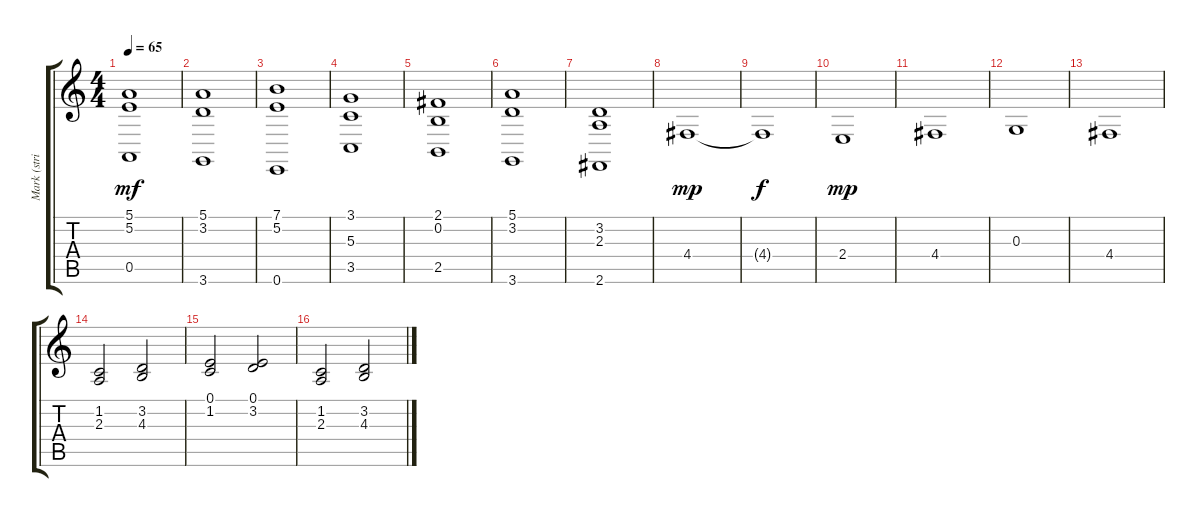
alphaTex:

\track ("Mark (strings)" "Mark (stri") {instrument synthstrings1}
\staff {score tabs}
\tuning (E4 B3 G3 D3 A2 E2) {hide}
\ts (4 4)
\tempo 65
\clef g2
\ks c
(5.1 5.2 0.5).1{dy mf} |
(5.1 3.2 3.6).1 |
(7.1 5.2 0.6).1 |
(3.1 5.3 3.5).1 |
(2.1 0.2 2.5).1 |
(5.1 3.2 3.6).1 |
(3.2 2.3 2.6).1 |
4.4.1{dy mp volume 16 balance 2 instrument stringensemble2} |
4.4{t}.1{dy f} |
2.4.1{dy mp} |
4.4.1 |
0.3.1 |
4.4.1 |
(1.2 2.3).2 (3.2 4.3).2 |
(0.1 1.2).2 (0.1 3.2).2 |
(1.2 2.3).2 (3.2 4.3).2
